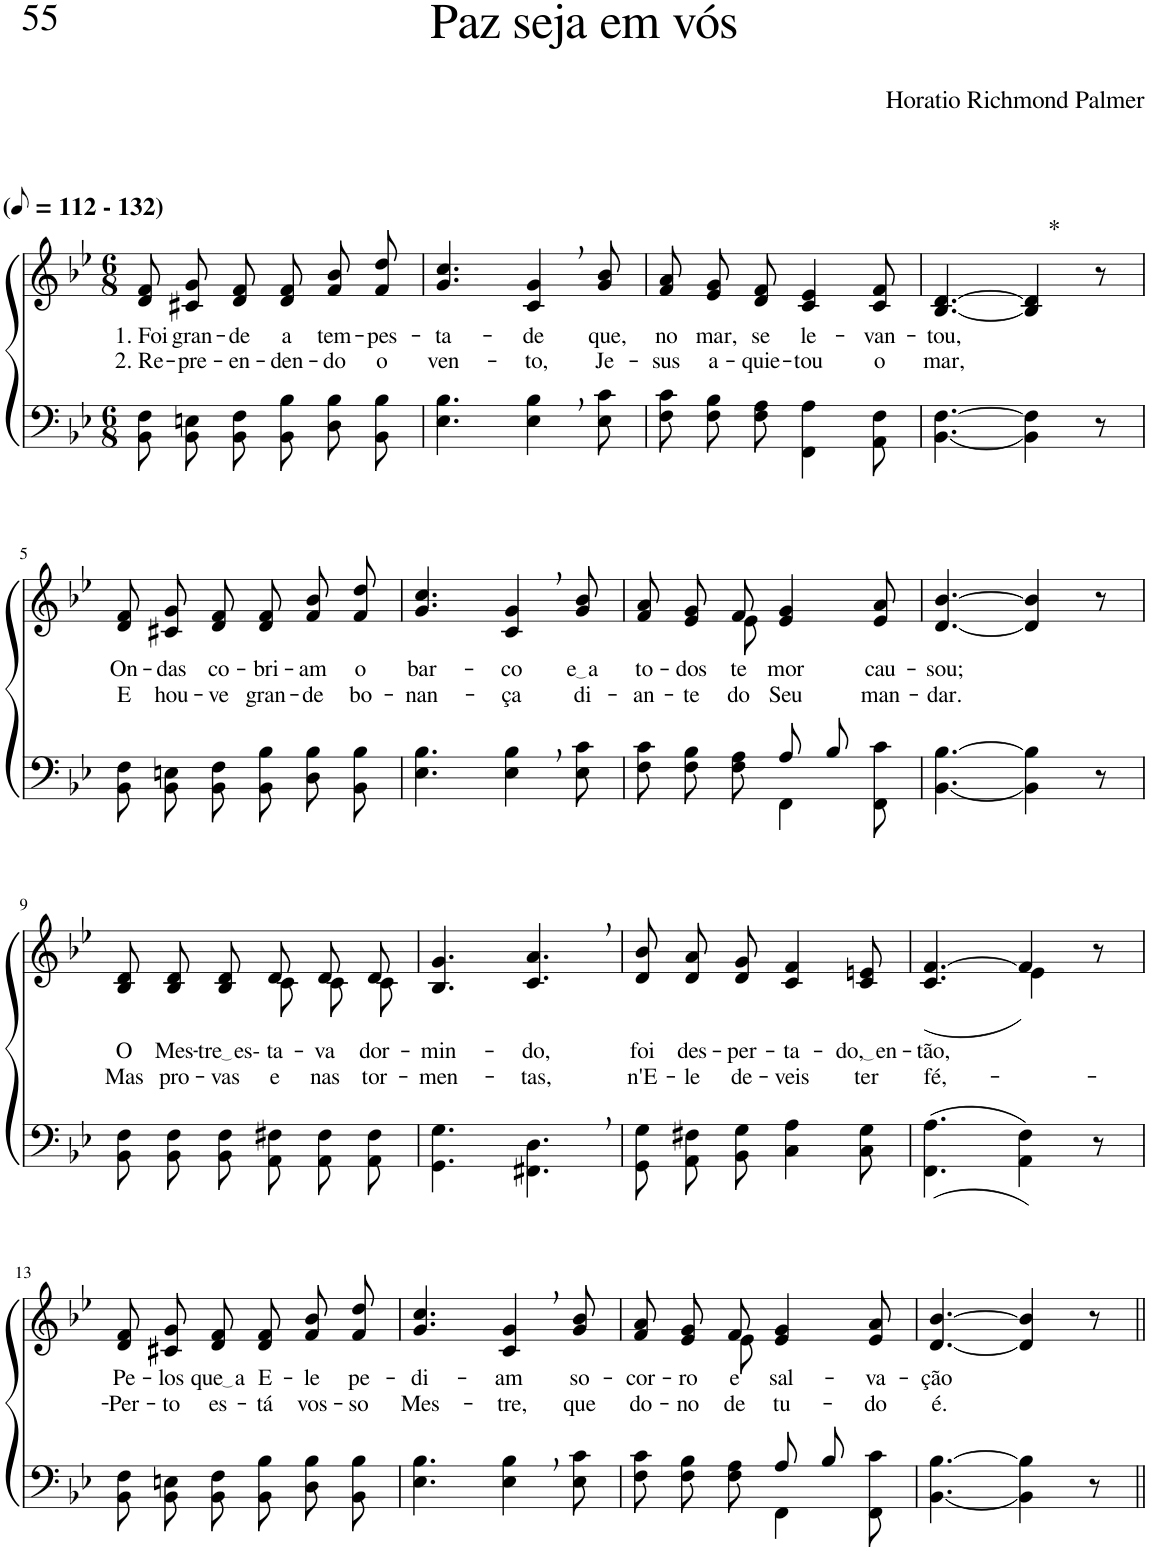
**kern	**kern	**text	**text	**harte
*part2	*part1	*part1	*part1	*part1
*staff2	*staff1	*staff1	*staff1	*
*I"Parte III e IV	*I"Parte I e II	*	*	*
*clefF4	*clefG2	*	*	*
*Trd-1c-2	*Trd-1c-2	*	*	*
*k[b-e-]	*k[b-e-]	*	*	*
*M6/8	*M6/8	*	*	*
*MM56	*MM56	*	*	*
=1	=1	=1	=1	=1
!	!LO:TX:a:B:t=(	!	!	!
!	!LO:TX:a:B:t=- 132)	!	!	!
!	!	!LO:LY:b	!LO:LY:b	!
8BB-\ 8F\L	8d/ 8f/L	1. Foi	2. Re-	.
!	!	!LO:LY:b	!LO:LY:b	!
8BB-\ 8En\	8c#X/ 8g/	gran-	-pre-	.
!	!	!LO:LY:b	!LO:LY:b	!
8BB-\ 8F\J	8d/ 8f/J	-de	-en-	.
!	!	!LO:LY:b	!LO:LY:b	!
8BB-\ 8B-\L	8d/ 8f/L	a	-den-	.
!	!	!LO:LY:b	!LO:LY:b	!
8D\ 8B-\	8f/ 8b-/	tem-	-do	.
!	!	!LO:LY:b	!LO:LY:b	!
8BB-\ 8B-\J	8f/ 8dd/J	-pes-	o	.
=2	=2	=2	=2	=2
!	!	!LO:LY:b	!LO:LY:b	!
4.E-\ 4.B-\	4.g/ 4.cc/	-ta-	ven-	.
!	!	!LO:LY:b	!LO:LY:b	!
4E-\, 4B-\,	4c/, 4g/,	-de	-to,	.
!	!	!LO:LY:b	!LO:LY:b	!
8E-\ 8c\	8g/ 8b-/	que,	Je-	.
=3	=3	=3	=3	=3
!	!	!LO:LY:b	!LO:LY:b	!
8F\ 8c\L	8f/ 8a/L	no	-sus	.
!	!	!LO:LY:b	!LO:LY:b	!
8F\ 8B-\	8e-/ 8g/	mar,	a-	.
!	!	!LO:LY:b	!LO:LY:b	!
8F\ 8A\J	8d/ 8f/J	se	-quie-	.
!	!	!LO:LY:b	!LO:LY:b	!
4FF\ 4A\	4c/ 4e-/	le-	-tou	.
!	!	!LO:LY:b	!LO:LY:b	!
8AA\ 8F\	8c/ 8f/	-van-	o	.
=4	=4	=4	=4	=4
!	!	!LO:LY:b	!LO:LY:b	!
[4.BB-\ [4.F\	[4.B-/ [4.d/	-tou,	mar,	.
!	!	!	!	!LO:H:kt=*
4BB-\] 4F\]	4B-/] 4d/]	.	.	N
8r	8r	.	.	.
!!LO:LB:g=z
=5	=5	=5	=5	=5
!	!	!LO:LY:b	!LO:LY:b	!
8BB-\ 8F\L	8d/ 8f/L	On-	E	.
!	!	!LO:LY:b	!LO:LY:b	!
8BB-\ 8En\	8c#X/ 8g/	-das	hou-	.
!	!	!LO:LY:b	!LO:LY:b	!
8BB-\ 8F\J	8d/ 8f/J	co-	-ve	.
!	!	!LO:LY:b	!LO:LY:b	!
8BB-\ 8B-\L	8d/ 8f/L	-bri-	gran-	.
!	!	!LO:LY:b	!LO:LY:b	!
8D\ 8B-\	8f/ 8b-/	-am	-de	.
!	!	!LO:LY:b	!LO:LY:b	!
8BB-\ 8B-\J	8f/ 8dd/J	o	bo-	.
=6	=6	=6	=6	=6
!	!	!LO:LY:b	!LO:LY:b	!
4.E-\ 4.B-\	4.g/ 4.cc/	bar-	-nan-	.
!	!	!LO:LY:b	!LO:LY:b	!
4E-\, 4B-\,	4c/, 4g/,	-co	-ça	.
!	!	!LO:LY:b	!LO:LY:b	!
8E-\ 8c\	8g/ 8b-/	e a	di-	.
=7	=7	=7	=7	=7
*^	*	*	*	*
!	!	!	!LO:LY:b	!LO:LY:b	!
*	*	*^	*	*	*
4.ryy	8F\ 8c\L	8f/ 8a/L	4ryy	to-	-an-	.
!	!	!	!	!LO:LY:b	!LO:LY:b	!
.	8F\ 8B-\	8e-/ 8g/	.	-dos	-te	.
!	!	!	!	!LO:LY:b	!LO:LY:b	!
.	8F\ 8A\J	8f/J	8e-\	te-	do	.
!	!	!	!	!LO:LY:b	!LO:LY:b	!
8A/L	4FF\	4e-/ 4g/	4.ryy	-mor	Seu	.
8B-/J	.	.	.	.	.	.
!	!	!	!	!LO:LY:b	!LO:LY:b	!
8ryy	8FF\ 8c\	8e-/ 8a/	.	cau-	man-	.
*	*	*v	*v	*	*	*
=8	=8	=8	=8	=8	=8
!	!	!	!LO:LY:b	!LO:LY:b	!
*v	*v	*	*	*	*
[4.BB-\ [4.B-\	[4.d/ [4.b-/	-sou;	-dar.	.
4BB-\] 4B-\]	4d/] 4b-/]	.	.	.
8r	8r	.	.	.
!!LO:LB:g=z
=9	=9	=9	=9	=9
!	!	!LO:LY:b	!LO:LY:b	!
*	*^	*	*	*
8BB-\ 8F\L	8B-/ 8d/L	4.ryy	O	Mas	.
!	!	!	!LO:LY:b	!LO:LY:b	!
8BB-\ 8F\	8B-/ 8d/	.	Mes-	pro-	.
!	!	!	!LO:LY:b	!LO:LY:b	!
8BB-\ 8F\J	8B-/ 8d/J	.	tre es-	-vas	.
!	!	!	!LO:LY:b	!LO:LY:b	!
8AA/ 8F#X/L	8d/L	8c\L	ta-	e	.
!	!	!	!LO:LY:b	!LO:LY:b	!
8AA/ 8F#/	8d/	8c\	-va	nas	.
!	!	!	!LO:LY:b	!LO:LY:b	!
8AA/ 8F#/J	8d/J	8c\J	dor-	tor-	.
=10	=10	=10	=10	=10	=10
!	!	!	!LO:LY:b	!LO:LY:b	!
*	*v	*v	*	*	*
4.GG\ 4.G\	4.B-/ 4.g/	-min-	-men-	.
!	!	!LO:LY:b	!LO:LY:b	!
4.FF#X\, 4.D\,	4.c/, 4.a/,	-do,	-tas,	.
=11	=11	=11	=11	=11
!	!	!LO:LY:b	!LO:LY:b	!
8GG/ 8G/L	8d/ 8b-/L	foi	n'E-	.
!	!	!LO:LY:b	!LO:LY:b	!
8AA/ 8F#X/	8d/ 8a/	des-	-le	.
!	!	!LO:LY:b	!LO:LY:b	!
8BB-/ 8G/J	8d/ 8g/J	-per-	de-	.
!	!	!LO:LY:b	!LO:LY:b	!
4C\ 4A\	4c/ 4f/	-ta-	-veis	.
!	!	!LO:LY:b	!LO:LY:b	!
8C\ 8G\	8c/ 8en/	do, en	ter	.
=12	=12	=12	=12	=12
!	!	!LO:LY:b	!LO:LY:b	!
*	*^	*	*	*
((4.FF\ 4.A\	(4.c/ [4.f/	4.ryy	-tão,	fé,-	.
4AA\ 4F\))	4f/]	4e-\)	.	.	.
8r	8r	8ryy	.	.	.
!!LO:LB:g=z
=13	=13	=13	=13	=13	=13
!	!	!	!LO:LY:b	!LO:LY:b	!
*	*v	*v	*	*	*
8BB-\ 8F\L	8d/ 8f/L	Pe-	-Per-	.
!	!	!LO:LY:b	!LO:LY:b	!
8BB-\ 8En\	8c#X/ 8g/	-los	-to	.
!	!	!LO:LY:b	!LO:LY:b	!
8BB-\ 8F\J	8d/ 8f/J	que a	es-	.
!	!	!LO:LY:b	!LO:LY:b	!
8BB-\ 8B-\L	8d/ 8f/L	E-	-tá	.
!	!	!LO:LY:b	!LO:LY:b	!
8D\ 8B-\	8f/ 8b-/	-le	vos-	.
!	!	!LO:LY:b	!LO:LY:b	!
8BB-\ 8B-\J	8f/ 8dd/J	pe-	-so	.
=14	=14	=14	=14	=14
!	!	!LO:LY:b	!LO:LY:b	!
4.E-\ 4.B-\	4.g/ 4.cc/	-di-	Mes-	.
!	!	!LO:LY:b	!LO:LY:b	!
4E-\, 4B-\,	4c/, 4g/,	-am	-tre,	.
!	!	!LO:LY:b	!LO:LY:b	!
8E-\ 8c\	8g/ 8b-/	so-	que	.
=15	=15	=15	=15	=15
*^	*	*	*	*
!	!	!	!LO:LY:b	!LO:LY:b	!
*	*	*^	*	*	*
4.ryy	8F\ 8c\L	8f/ 8a/L	4ryy	-cor-	do-	.
!	!	!	!	!LO:LY:b	!LO:LY:b	!
.	8F\ 8B-\	8e-/ 8g/	.	-ro	-no	.
!	!	!	!	!LO:LY:b	!LO:LY:b	!
.	8F\ 8A\J	8f/J	8e-\	e	de	.
!	!	!	!	!LO:LY:b	!LO:LY:b	!
8A/L	4FF\	4e-/ 4g/	4.ryy	sal-	tu-	.
8B-/J	.	.	.	.	.	.
!	!	!	!	!LO:LY:b	!LO:LY:b	!
8ryy	8FF\ 8c\	8e-/ 8a/	.	-va-	-do	.
*	*	*v	*v	*	*	*
=16	=16	=16	=16	=16	=16
!	!	!	!LO:LY:b	!LO:LY:b	!
*v	*v	*	*	*	*
[4.BB-\ [4.B-\	[4.d/ [4.b-/	-ção	é.	.
4BB-\] 4B-\]	4d/] 4b-/]	.	.	.
8r	8r	.	.	.
=||	=||	=||	=||	=||
*-	*-	*-	*-	*-
